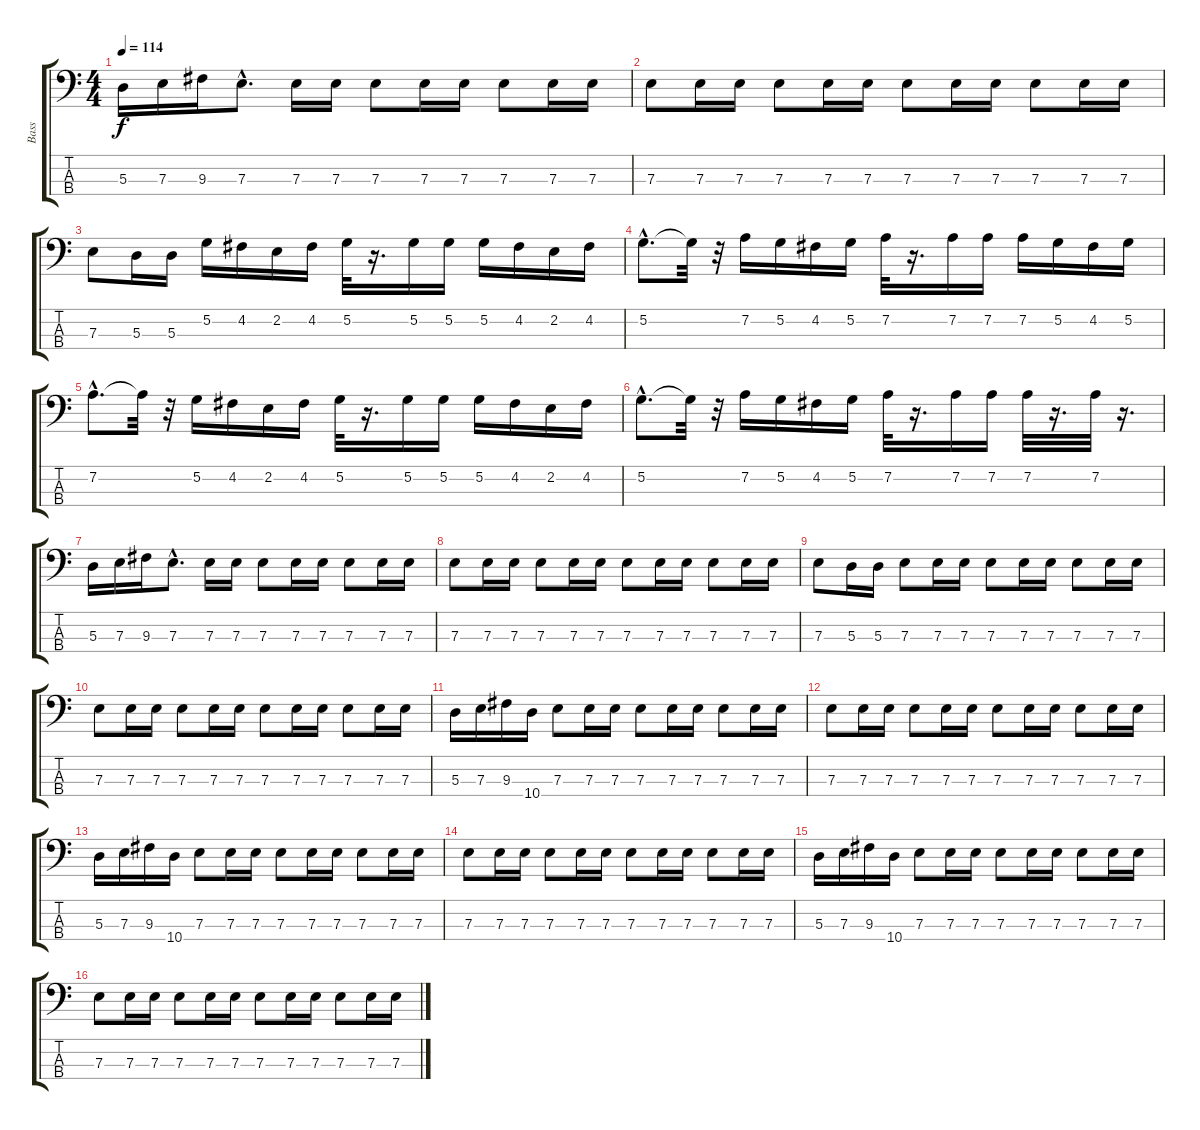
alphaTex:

\track ("Bass" "Bass") {instrument electricbassfinger}
\staff {score tabs}
\tuning (G2 D2 A1 E1) {hide}
\ts (4 4)
\tempo 114
\clef f4
\ks c
5.3.16{dy f} 7.3.16 9.3.16 7.3{hac}.8{d} 7.3.16 7.3.16 7.3.8 7.3.16 7.3.16 7.3.8 7.3.16 7.3.16 |
7.3.8 7.3.16 7.3.16 7.3.8 7.3.16 7.3.16 7.3.8 7.3.16 7.3.16 7.3.8 7.3.16 7.3.16 |
7.3.8 5.3.16 5.3.16 5.2.16 4.2.16 2.2.16 4.2.16 5.2.32 r.16{d} 5.2.16 5.2.16 5.2.16 4.2.16 2.2.16 4.2.16 |
5.2{hac}.8{d} 5.2{t}.32 r.32 7.2.16 5.2.16 4.2.16 5.2.16 7.2.32 r.16{d} 7.2.16 7.2.16 7.2.16 5.2.16 4.2.16 5.2.16 |
7.2{hac}.8{d} 7.2{t}.32 r.32 5.2.16 4.2.16 2.2.16 4.2.16 5.2.32 r.16{d} 5.2.16 5.2.16 5.2.16 4.2.16 2.2.16 4.2.16 |
5.2{hac}.8{d} 5.2{t}.32 r.32 7.2.16 5.2.16 4.2.16 5.2.16 7.2.32 r.16{d} 7.2.16 7.2.16 7.2.32 r.16{d} 7.2.32 r.16{d} |
5.3.16 7.3.16 9.3.16 7.3{hac}.8{d} 7.3.16 7.3.16 7.3.8 7.3.16 7.3.16 7.3.8 7.3.16 7.3.16 |
7.3.8 7.3.16 7.3.16 7.3.8 7.3.16 7.3.16 7.3.8 7.3.16 7.3.16 7.3.8 7.3.16 7.3.16 |
7.3.8 5.3.16 5.3.16 7.3.8 7.3.16 7.3.16 7.3.8 7.3.16 7.3.16 7.3.8 7.3.16 7.3.16 |
7.3.8 7.3.16 7.3.16 7.3.8 7.3.16 7.3.16 7.3.8 7.3.16 7.3.16 7.3.8 7.3.16 7.3.16 |
5.3.16 7.3.16 9.3.16 10.4.16 7.3.8 7.3.16 7.3.16 7.3.8 7.3.16 7.3.16 7.3.8 7.3.16 7.3.16 |
7.3.8 7.3.16 7.3.16 7.3.8 7.3.16 7.3.16 7.3.8 7.3.16 7.3.16 7.3.8 7.3.16 7.3.16 |
5.3.16 7.3.16 9.3.16 10.4.16 7.3.8 7.3.16 7.3.16 7.3.8 7.3.16 7.3.16 7.3.8 7.3.16 7.3.16 |
7.3.8 7.3.16 7.3.16 7.3.8 7.3.16 7.3.16 7.3.8 7.3.16 7.3.16 7.3.8 7.3.16 7.3.16 |
5.3.16 7.3.16 9.3.16 10.4.16 7.3.8 7.3.16 7.3.16 7.3.8 7.3.16 7.3.16 7.3.8 7.3.16 7.3.16 |
7.3.8 7.3.16 7.3.16 7.3.8 7.3.16 7.3.16 7.3.8 7.3.16 7.3.16 7.3.8 7.3.16 7.3.16
